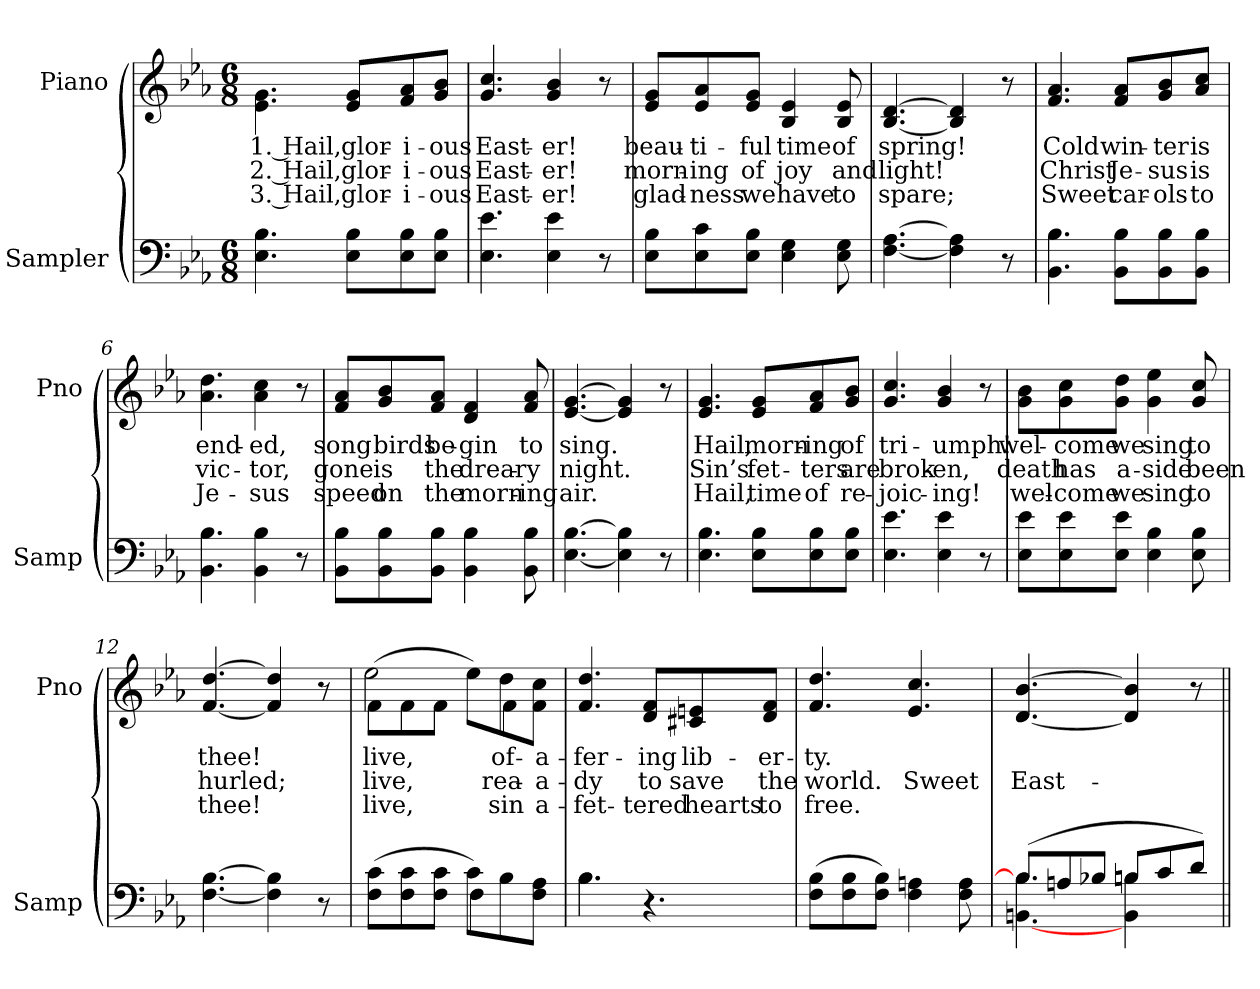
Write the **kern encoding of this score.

**kern	**kern	**text	**text	**text
*part2	*part1	*part1	*part1	*part1
*staff2	*staff1	*staff1	*staff1	*staff1
*I"Sampler	*I"Piano	*	*	*
*I'Samp	*I'Pno	*	*	*
*clefF4	*clefG2	*	*	*
*k[b-e-a-]	*k[b-e-a-]	*	*	*
*E-:	*E-:	*	*	*
*M6/8	*M6/8	*	*	*
=1	=1	=1	=1	=1
4.E- 4.B-	4.e-\ 4.g\	1. Hail,	2. Hail,	3. Hail,
8E-\ 8B-\L	8e-/ 8g/L	glor-	glor-	glor-
8E-\ 8B-\	8f/ 8a-/	-i-	-i-	-i-
8E-\ 8B-\J	8g/ 8b-/J	-ous	-ous	-ous
=2	=2	=2	=2	=2
4.E- 4.e-	4.g 4.cc	East-	East-	East-
4E- 4e-	4g 4b-	-er!	-er!	-er!
8r	8r	.	.	.
=3	=3	=3	=3	=3
8E-\ 8B-\L	8e-/ 8g/L	beau-	morn-	glad-
8E-\ 8c\	8e-/ 8a-/	-ti-	-ing	-ness
8E-\ 8B-\J	8e-/ 8g/J	-ful	of	we
4E- 4G	4B- 4e-	time	joy	have
8E- 8G	8B- 8e-	of	and	to
=4	=4	=4	=4	=4
[4.F [4.A-	[4.B- [4.d	spring!	light!	spare;
4F] 4A-]	4B-] 4d]	.	.	.
8r	8r	.	.	.
=5	=5	=5	=5	=5
4.BB- 4.B-	4.f 4.a-	Cold	Christ	Sweet
8BB-\ 8B-\L	8f/ 8a-/L	win-	Je-	car-
8BB-\ 8B-\	8g/ 8b-/	-ter	-sus	-ols
8BB-\ 8B-\J	8a-/ 8cc/J	is	is	to
=6	=6	=6	=6	=6
4.BB- 4.B-	4.a- 4.dd	end-	vic-	Je-
4BB- 4B-	4a- 4cc	-ed,	-tor,	-sus
8r	8r	.	.	.
=7	=7	=7	=7	=7
8BB-\ 8B-\L	8f/ 8a-/L	song	gone	speed
8BB-\ 8B-\	8g/ 8b-/	birds	is	on
8BB-\ 8B-\J	8f/ 8a-/J	be-	the	the
4BB- 4B-	4d 4f	-gin	drear-	morn-
8BB- 8B-	8f 8a-	to	-y	-ing
=8	=8	=8	=8	=8
[4.E- [4.B-	[4.e- [4.g	sing.	night.	air.
4E-] 4B-]	4e-] 4g]	.	.	.
8r	8r	.	.	.
=9	=9	=9	=9	=9
4.E- 4.B-	4.e- 4.g	Hail,	Sin’s	Hail,
8E-\ 8B-\L	8e-/ 8g/L	morn-	fet-	time
8E-\ 8B-\	8f/ 8a-/	-ing	-ters	of
8E-\ 8B-\J	8g/ 8b-/J	of	are	re-
=10	=10	=10	=10	=10
4.E- 4.e-	4.g 4.cc	tri-	brok-	-joic-
4E- 4e-	4g 4b-	-umph!	-en,	-ing!
8r	8r	.	.	.
=11	=11	=11	=11	=11
8E-\ 8e-\L	8g\ 8b-\L	wel-	death	wel-
8E-\ 8e-\	8g\ 8cc\	-come	has	-come
8E-\ 8e-\J	8g\ 8dd\J	we	a-	we
4E- 4B-	4g 4ee-	sing	-side	sing
8E- 8B-	8g 8cc	to	been	to
=12	=12	=12	=12	=12
[4.F [4.B-	[4.f [4.dd	thee!	hurled;	thee!
4F] 4B-]	4f] 4dd]	.	.	.
8r	8r	.	.	.
=13	=13	=13	=13	=13
*^	*^	*	*	*
(8F\ 8c\L	4.ryy	(8f\L	2ee-	-live,	-live,	-live,
8F\ 8c\	.	8f\	.	.	.	.
8F\ 8c\J	.	8f\J	.	.	.	.
8c\L)	4F	8ee-\L)	.	.	.	.
8B-\	.	8dd\	4f	of-	rea-	sin
8F\ 8A-\J	8ryy	8f\ 8cc\J	.	a-	a-	a-
*	*	*v	*v	*	*	*
=14	=14	=14	=14	=14	=14
4.B-\	4.B-	4.f 4.dd	-fer-	-dy	fet-
4.r	4.ryy	8d/ 8f/L	-ing	to	-tered
.	.	8c#X/ 8en/	lib-	save	hearts
.	.	8d/ 8f/J	-er-	the	to
*v	*v	*	*	*	*
=15	=15	=15	=15	=15
(8F\ 8B-\L	4.f 4.dd	-ty.	world.	free.
8F\ 8B-\	.	.	.	.
8F\ 8B-\J)	.	.	.	.
4F 4An	4.e- 4.cc	.	Sweet	.
8F 8A	.	.	.	.
=16	=16	=16	=16	=16
*^	*	*	*	*
(8B-/L	[4.BB 4.B]	[4.d [4.b-	.	East-	.
8An/	.	.	.	.	.
8B-/J	.	.	.	.	.
8Bn/L	4BB 4Bn	4d] 4b-]	.	.	.
8c/	.	.	.	.	.
8d/J)	8ryy	8r	.	.	.
*v	*v	*	*	*	*
=||	=||	=||	=||	=||
*-	*-	*-	*-	*-
